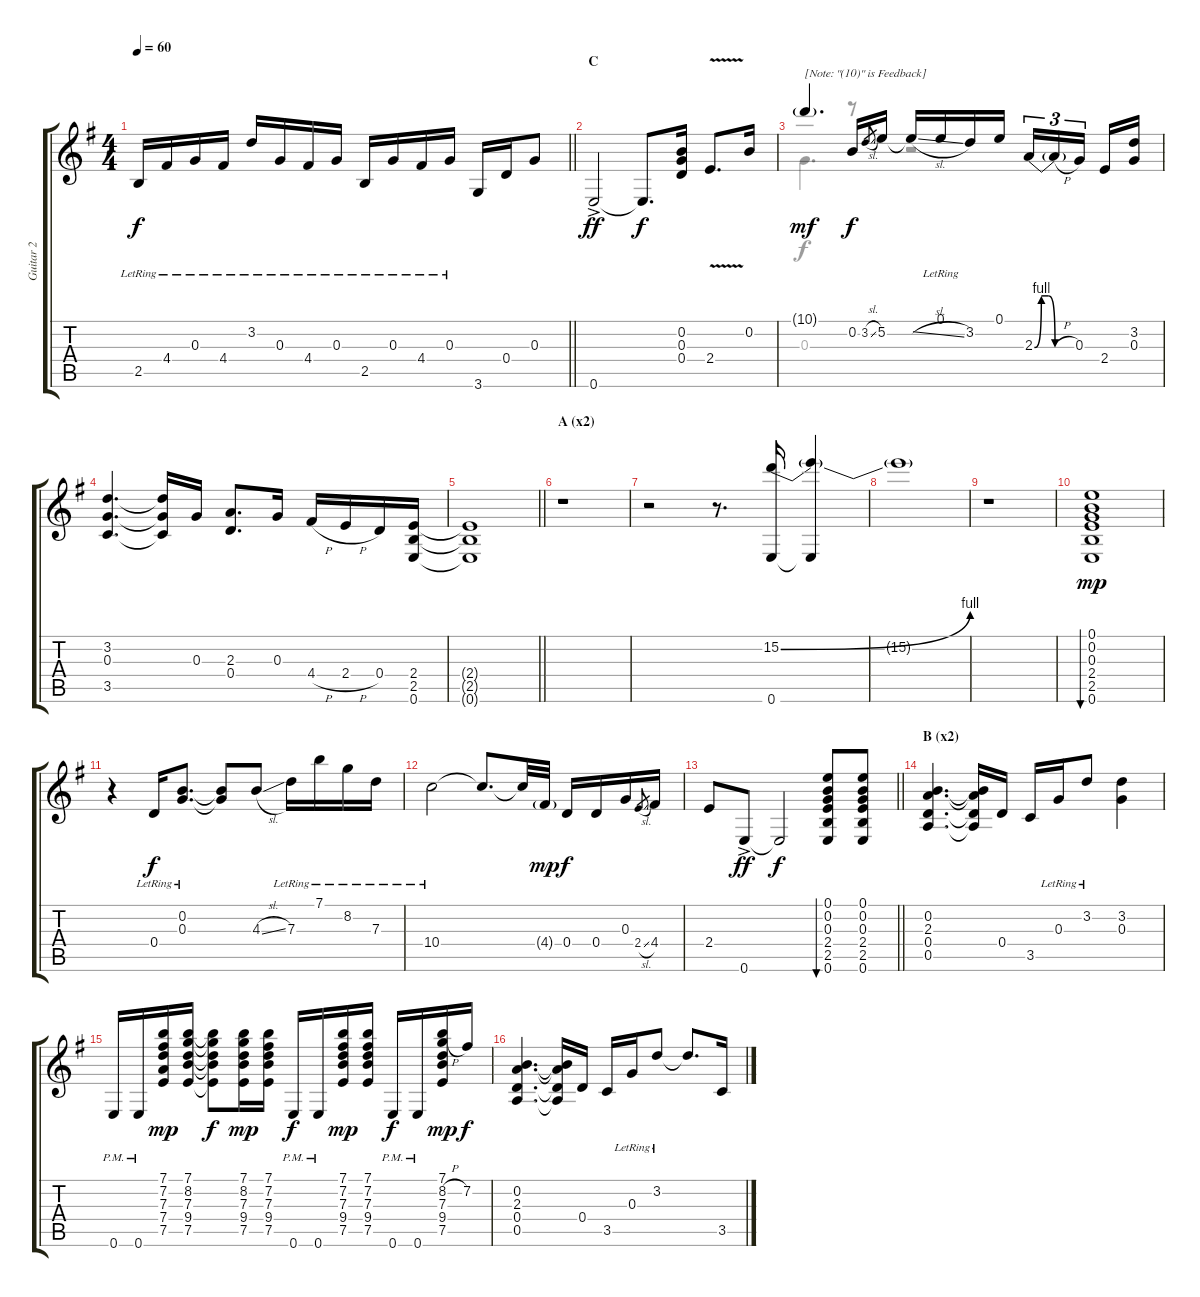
\track ("Guitar 2" "Guitar 2") {instrument distortionguitar}
\staff {score tabs}
\tuning (E4 B3 G3 D3 A2 E2) {hide}
\voice
\ts (4 4)
\tempo 60
\clef g2
\barLineRight lightlight
\ks g
2.5{lr}.16{dy f} 4.4{lr}.16 0.3{lr}.16 4.4{lr}.16 3.2{lr}.16 0.3{lr}.16 4.4{lr}.16 0.3{lr}.16 2.5{lr}.16 0.3{lr}.16 4.4{lr}.16 0.3{lr}.16 3.6.16 0.4.16 0.3.8 |
\section ("" "C")
0.6{ac}.2{dy ff} 0.6{t}.8{d dy f} (0.2 0.3 0.4).16 2.4{v}.8{d} 0.2.16 |
10.1{g}.4{d txt "[Note: \"(10)\" is Feedback]" dy mf} 0.2.16{dy f} 3.2{sl}.8{gr} 5.2.16 5.2{sl t}.16 0.1{lr}.16 3.2.16 0.1.16 2.3{be (custom 0 0 10 4 20 4 30 0 60 0)}.16{tu (3 2)} 2.3{h t}.16{tu (3 2)} 0.3.16{tu (3 2) beam splitsecondary} 2.4.16 (3.2 0.3).16 |
(3.2 0.3 3.5).4{d} (3.2{t} 0.3{t} 3.5{t}).16 0.3.16 (2.3 0.4).8{d} 0.3.16 4.4{h}.16 2.4{h}.16 0.4.16 (2.4 2.5 0.6).16 |
\barLineRight lightlight
(2.4{t} 2.5{t} 0.6{t}).1 |
\section ("" "A (x2)")
r.1 |
r.2 r.8{d} (15.2{be (bend 0 0 60 4)} 0.6).16 (15.2{t} 0.6{t}).4 |
15.2{t}.1 |
r.1 |
(0.1 0.2 0.3 2.4 2.5 0.6).1{bu 240 dy mp} |
r.4 0.4{lr}.16{dy f} (0.2{lr} 0.3{lr}).8{d} (0.2{t} 0.3{t}).8 4.3{sl}.8 7.3{lr}.16 7.1{lr}.16 8.2{lr}.16 7.3{lr}.16 |
10.4{lr}.2 10.4{t}.8{d} 10.4{t}.32 4.4{g}.32{dy mp} 0.4.16{dy f} 0.4.16 0.3.16 2.4{sl}.8{gr} 4.4.16 |
\barLineRight lightlight
2.4.8 0.6{ac}.8{dy ff} 0.6{t}.2{dy f} (0.1 0.2 0.3 2.4 2.5 0.6).8{bu 240} (0.1 0.2 0.3 2.4 2.5 0.6).8 |
\section ("" "B (x2)")
(0.2 2.3 0.4 0.5).4{d} (0.2{t} 2.3{t} 0.4{t} 0.5{t}).16 0.4.16 3.5.16 0.3{lr}.16 3.2{lr}.8 (3.2 0.3).4 |
0.6{pm}.16 0.6{pm}.16 (7.1 7.2 7.3 7.4 7.5).16{dy mp} (7.1 8.2 7.3 9.4 7.5).16 (7.1{t} 8.2{t} 7.3{t} 9.4{t} 7.5{t}).8{dy f} (7.1 8.2 7.3 9.4 7.5).16{dy mp} (7.1 7.2 7.3 9.4 7.5).16 0.6{pm}.16{dy f} 0.6{pm}.16 (7.1 7.2 7.3 9.4 7.5).16{dy mp} (7.1 7.2 7.3 9.4 7.5).16 0.6{pm}.16{dy f} 0.6{pm}.16 (7.1 8.2{h} 7.3 9.4 7.5).16{dy mp} 7.2.16{dy f} |
(0.2 2.3 0.4 0.5).4{d} (0.2{t} 2.3{t} 0.4{t} 0.5{t}).16 0.4.16 3.5.16 0.3{lr}.16 3.2{lr}.8 3.2{t}.8{d} 3.5.16
\voice
\clef g2
\ottava regular
\simile none
\barLineRight lightlight
\ks g
|
|
0.3.4{d} r.8 r.2 |
|
\barLineRight lightlight
|
|
|
|
|
|
|
|
\barLineRight lightlight
|
|
|
